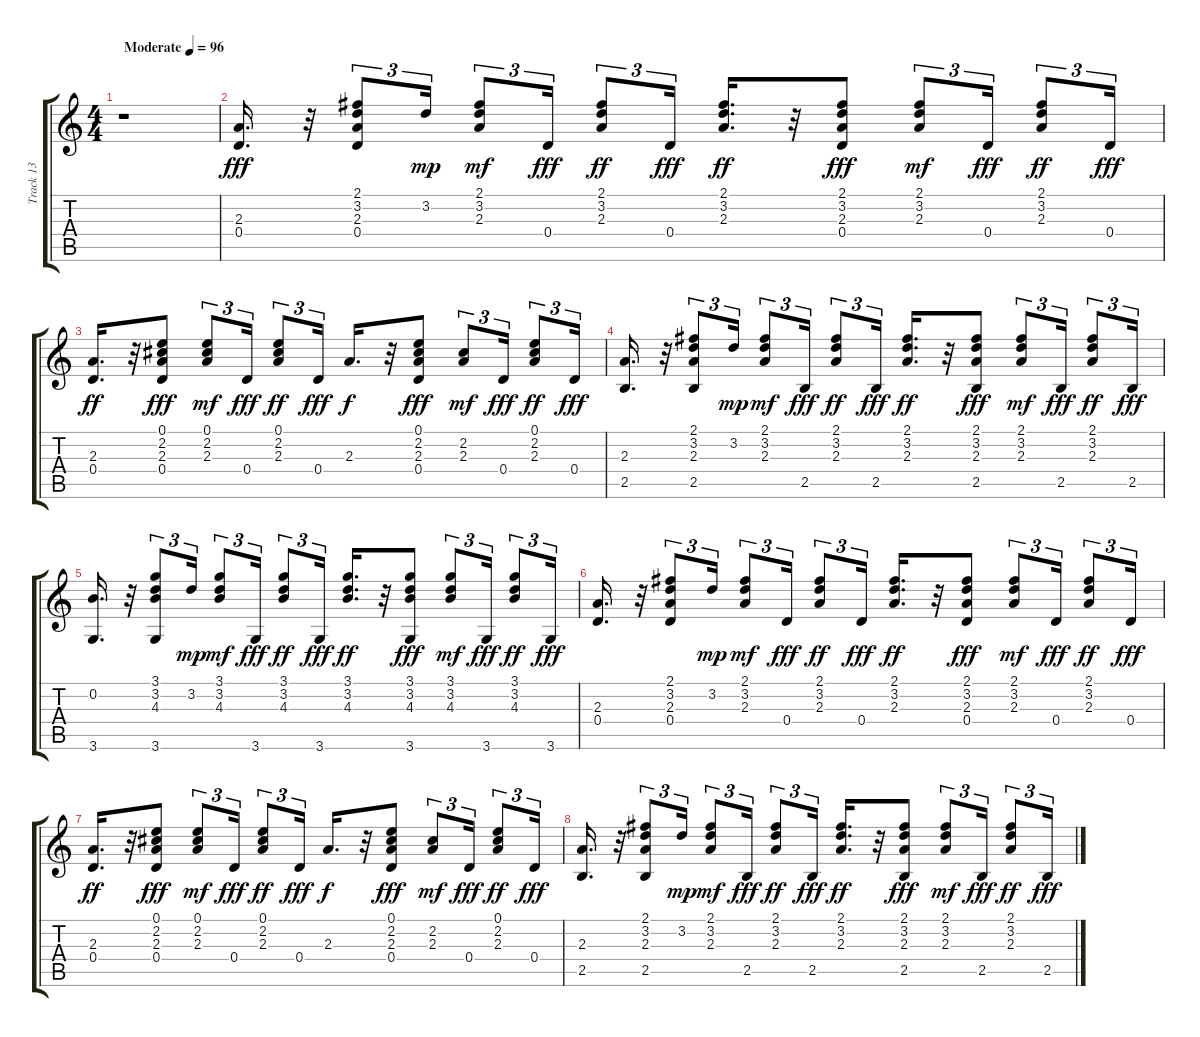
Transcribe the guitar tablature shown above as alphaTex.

\track ("Track 13" "Track 13") {instrument acousticguitarsteel}
\staff {score tabs}
\tuning (E4 B3 G3 D3 A2 E2) {hide}
\ts (4 4)
\tempo (96 "Moderate")
\clef g2
\ks c
r.1{dy fff instrument acousticguitarsteel} |
(2.3 0.4).16{d} r.32 (2.1 3.2 2.3 0.4).8{tu (3 2)} 3.2.16{tu (3 2) dy mp} (2.1 3.2 2.3).8{tu (3 2) dy mf} 0.4.16{tu (3 2) dy fff} (2.1 3.2 2.3).8{tu (3 2) dy ff} 0.4.16{tu (3 2) dy fff} (2.1 3.2 2.3).16{d dy ff} r.32 (2.1 3.2 2.3 0.4).8{dy fff} (2.1 3.2 2.3).8{tu (3 2) dy mf} 0.4.16{tu (3 2) dy fff} (2.1 3.2 2.3).8{tu (3 2) dy ff} 0.4.16{tu (3 2) dy fff} |
(2.3 0.4).16{d dy ff} r.32 (0.1 2.2 2.3 0.4).8{dy fff} (0.1 2.2 2.3).8{tu (3 2) dy mf} 0.4.16{tu (3 2) dy fff} (0.1 2.2 2.3).8{tu (3 2) dy ff} 0.4.16{tu (3 2) dy fff} 2.3.16{d dy f} r.32 (0.1 2.2 2.3 0.4).8{dy fff} (2.2 2.3).8{tu (3 2) dy mf} 0.4.16{tu (3 2) dy fff} (0.1 2.2 2.3).8{tu (3 2) dy ff} 0.4.16{tu (3 2) dy fff} |
(2.3 2.5).16{d} r.32 (2.1 3.2 2.3 2.5).8{tu (3 2)} 3.2.16{tu (3 2) dy mp} (2.1 3.2 2.3).8{tu (3 2) dy mf} 2.5.16{tu (3 2) dy fff} (2.1 3.2 2.3).8{tu (3 2) dy ff} 2.5.16{tu (3 2) dy fff} (2.1 3.2 2.3).16{d dy ff} r.32 (2.1 3.2 2.3 2.5).8{dy fff} (2.1 3.2 2.3).8{tu (3 2) dy mf} 2.5.16{tu (3 2) dy fff} (2.1 3.2 2.3).8{tu (3 2) dy ff} 2.5.16{tu (3 2) dy fff} |
(0.2 3.6).16{d} r.32 (3.1 3.2 4.3 3.6).8{tu (3 2)} 3.2.16{tu (3 2) dy mp} (3.1 3.2 4.3).8{tu (3 2) dy mf} 3.6.16{tu (3 2) dy fff} (3.1 3.2 4.3).8{tu (3 2) dy ff} 3.6.16{tu (3 2) dy fff} (3.1 3.2 4.3).16{d dy ff} r.32 (3.1 3.2 4.3 3.6).8{dy fff} (3.1 3.2 4.3).8{tu (3 2) dy mf} 3.6.16{tu (3 2) dy fff} (3.1 3.2 4.3).8{tu (3 2) dy ff} 3.6.16{tu (3 2) dy fff} |
(2.3 0.4).16{d} r.32 (2.1 3.2 2.3 0.4).8{tu (3 2)} 3.2.16{tu (3 2) dy mp} (2.1 3.2 2.3).8{tu (3 2) dy mf} 0.4.16{tu (3 2) dy fff} (2.1 3.2 2.3).8{tu (3 2) dy ff} 0.4.16{tu (3 2) dy fff} (2.1 3.2 2.3).16{d dy ff} r.32 (2.1 3.2 2.3 0.4).8{dy fff} (2.1 3.2 2.3).8{tu (3 2) dy mf} 0.4.16{tu (3 2) dy fff} (2.1 3.2 2.3).8{tu (3 2) dy ff} 0.4.16{tu (3 2) dy fff} |
(2.3 0.4).16{d dy ff} r.32 (0.1 2.2 2.3 0.4).8{dy fff} (0.1 2.2 2.3).8{tu (3 2) dy mf} 0.4.16{tu (3 2) dy fff} (0.1 2.2 2.3).8{tu (3 2) dy ff} 0.4.16{tu (3 2) dy fff} 2.3.16{d dy f} r.32 (0.1 2.2 2.3 0.4).8{dy fff} (2.2 2.3).8{tu (3 2) dy mf} 0.4.16{tu (3 2) dy fff} (0.1 2.2 2.3).8{tu (3 2) dy ff} 0.4.16{tu (3 2) dy fff} |
(2.3 2.5).16{d} r.32 (2.1 3.2 2.3 2.5).8{tu (3 2)} 3.2.16{tu (3 2) dy mp} (2.1 3.2 2.3).8{tu (3 2) dy mf} 2.5.16{tu (3 2) dy fff} (2.1 3.2 2.3).8{tu (3 2) dy ff} 2.5.16{tu (3 2) dy fff} (2.1 3.2 2.3).16{d dy ff} r.32 (2.1 3.2 2.3 2.5).8{dy fff} (2.1 3.2 2.3).8{tu (3 2) dy mf} 2.5.16{tu (3 2) dy fff} (2.1 3.2 2.3).8{tu (3 2) dy ff} 2.5.16{tu (3 2) dy fff}
